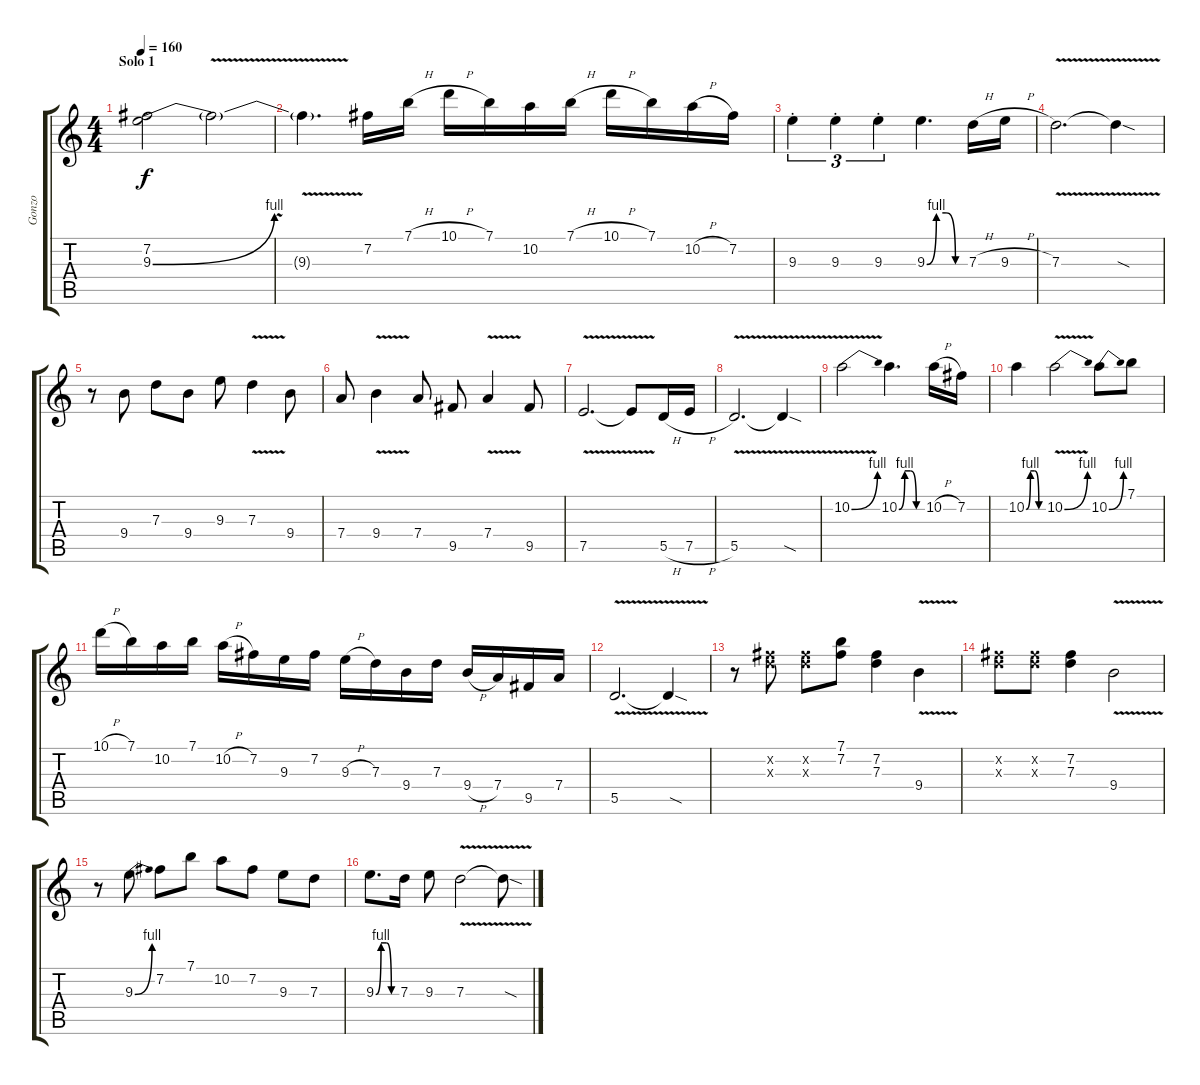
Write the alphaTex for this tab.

\track ("Gonzo" "Gonzo") {instrument distortionguitar}
\staff {score tabs}
\tuning (E4 B3 G3 D3 A2 E2) {hide}
\ts (4 4)
\section ("" "Solo 1")
\tempo 160
\clef g2
\ks c
(7.2 9.3{be (bend 0 0 60 4)}).2{dy f} 9.3{v t}.2 |
9.3{t}.4{d} 7.2.16 7.1{h}.16 10.1{h}.16 7.1.16 10.2.16 7.1{h}.16 10.1{h}.16 7.1.16 10.2{h}.16 7.2.16 |
9.3{st}.4{tu (3 2)} 9.3{st}.4{tu (3 2)} 9.3{st}.4{tu (3 2)} 9.3{be (custom 0 0 15 4 30 4 45 0 60 0)}.4{d} 7.3{h}.16 9.3{h}.16 |
7.3{v}.2{d} 7.3{sod t}.4 |
r.8 9.4.8 7.3.8 9.4.8 9.3.8 7.3{v}.4 9.4.8 |
7.4.8 9.4{v}.4 7.4.8 9.5.8 7.4{v}.4 9.5.8 |
7.5{v}.2{d} 7.5{t}.8 5.5{h}.16 7.5{h}.16 |
5.5{v}.2{d} 5.5{sod t}.4 |
10.2{be (bend 0 0 60 4) v}.2 10.2{be (custom 0 0 15 4 30 4 45 0 60 0)}.4{d} 10.2{h}.16 7.2.16 |
10.2{be (custom 0 0 15 4 30 4 45 0 60 0)}.4 10.2{be (bend 0 0 60 4) v}.2 10.2{be (bend 0 0 60 4)}.8 7.1.8 |
10.1{h}.16 7.1.16 10.2.16 7.1.16 10.2{h}.16 7.2.16 9.3.16 7.2.16 9.3{h}.16 7.3.16 9.4.16 7.3.16 9.4{h}.16 7.4.16 9.5.16 7.4.16 |
5.5{v}.2{d} 5.5{sod t}.4 |
r.8 (7.2{x} 7.3{x}).8 (7.2{x} 7.3{x}).8 (7.1 7.2).8 (7.2 7.3).4 9.4{v}.4 |
(7.2{x} 7.3{x}).8 (7.2{x} 7.3{x}).8 (7.2 7.3).4 9.4{v}.2 |
r.8 9.3{be (bend 0 0 60 4)}.8 7.2.8 7.1.8 10.2.8 7.2.8 9.3.8 7.3.8 |
9.3{be (custom 0 0 15 4 30 4 45 0 60 0)}.8{d} 7.3.16 9.3.8 7.3{v}.2 7.3{sod t}.8
